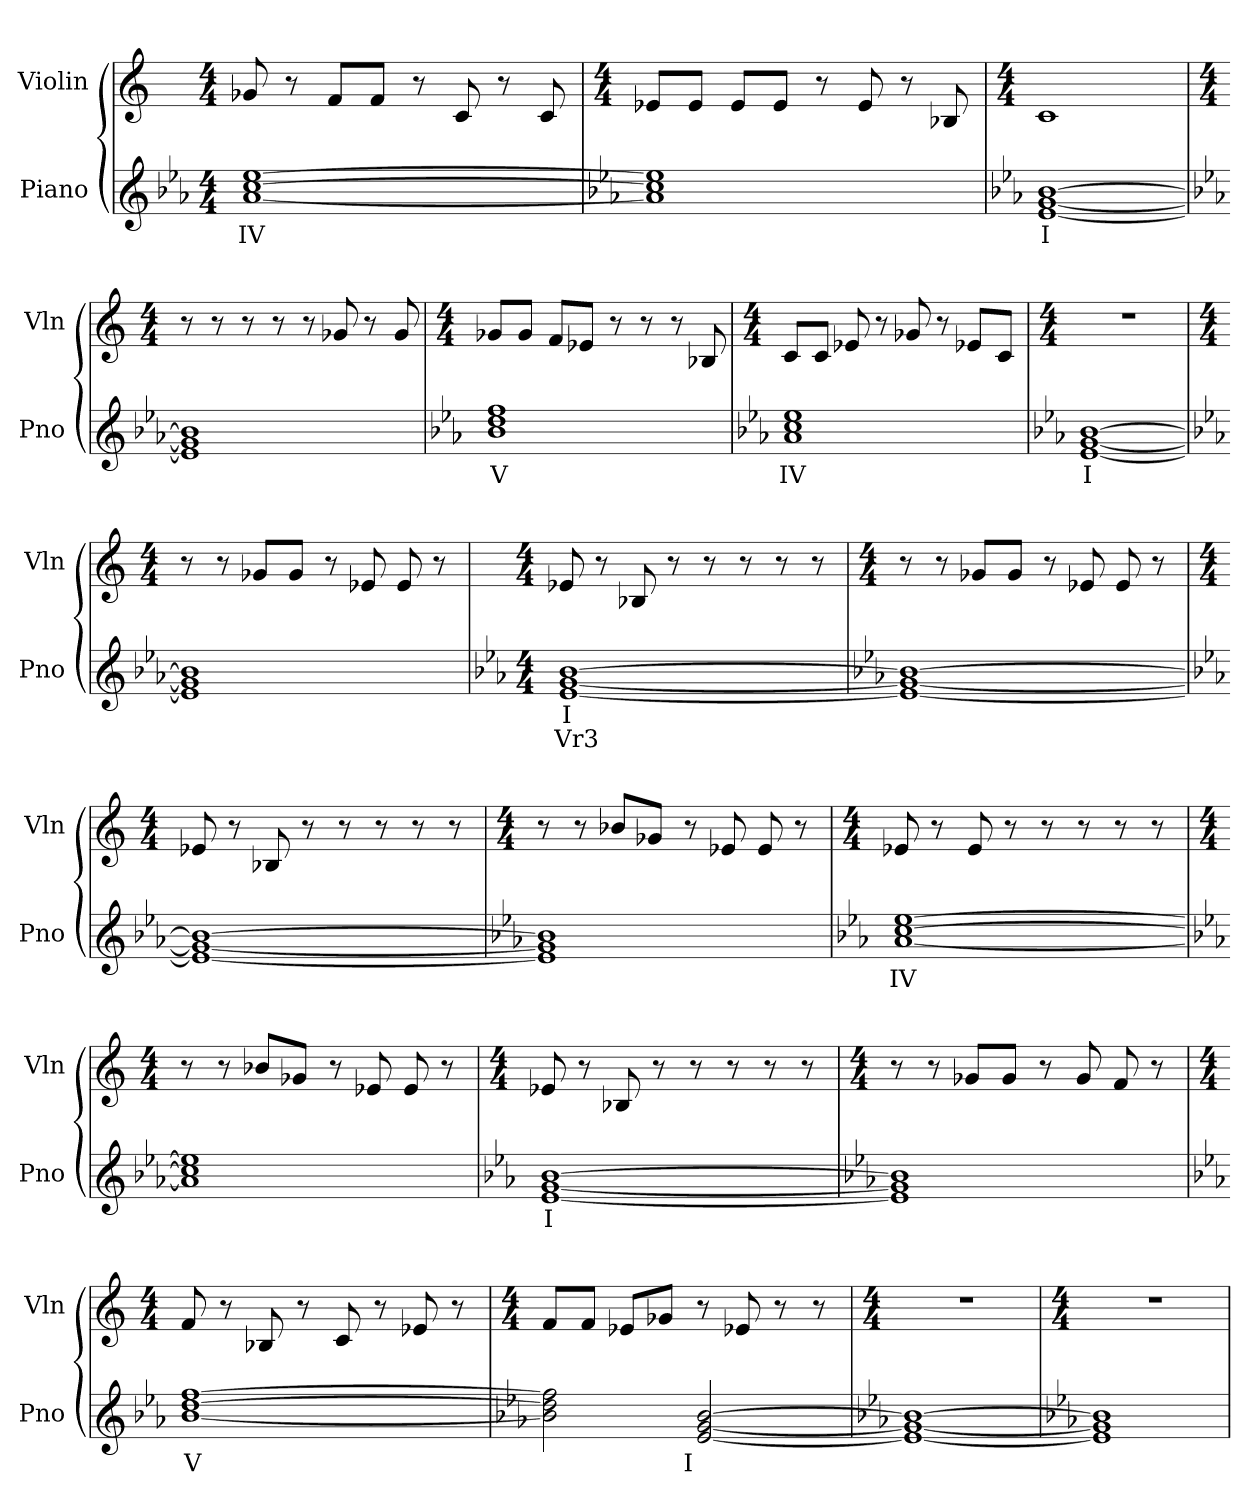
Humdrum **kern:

**kern	**text	**text	**kern
*part2	*part2	*part2	*part1
*staff2	*staff2	*staff2	*staff1
*I"Piano	*	*	*I"Violin
*I'Pno	*	*	*I'Vln
*k[b-e-a-]	*	*	*
*E-:	*	*	*
*M4/4	*	*	*M4/4
=	=	=	=
[1a- [1cc [1ee-	IV	.	8g-X
.	.	.	8r
.	.	.	8fL
.	.	.	8fJ
.	.	.	8r
.	.	.	8c
.	.	.	8r
.	.	.	8c
=	=	=	=
*k[b-e-a-]	*	*	*
*E-:	*	*	*
*	*	*	*M4/4
1a-] 1cc] 1ee-]	.	.	8e-XL
.	.	.	8e-J
.	.	.	8e-L
.	.	.	8e-J
.	.	.	8r
.	.	.	8e-
.	.	.	8r
.	.	.	8B-X
=	=	=	=
*k[b-e-a-]	*	*	*
*E-:	*	*	*
*	*	*	*M4/4
[1e- [1g [1b-	I	.	1c
=	=	=	=
*k[b-e-a-]	*	*	*
*E-:	*	*	*
*	*	*	*M4/4
1e-] 1g] 1b-]	.	.	8r
.	.	.	8r
.	.	.	8r
.	.	.	8r
.	.	.	8r
.	.	.	8g-X
.	.	.	8r
.	.	.	8g-
=	=	=	=
*k[b-e-a-]	*	*	*
*E-:	*	*	*
*	*	*	*M4/4
1b- 1dd 1ff	V	.	8g-XL
.	.	.	8g-J
.	.	.	8fL
.	.	.	8e-XJ
.	.	.	8r
.	.	.	8r
.	.	.	8r
.	.	.	8B-X
=	=	=	=
*k[b-e-a-]	*	*	*
*E-:	*	*	*
*	*	*	*M4/4
1a- 1cc 1ee-	IV	.	8cL
.	.	.	8cJ
.	.	.	8e-X
.	.	.	8r
.	.	.	8g-X
.	.	.	8r
.	.	.	8e-XL
.	.	.	8cJ
=	=	=	=
*k[b-e-a-]	*	*	*
*E-:	*	*	*
*	*	*	*M4/4
[1e- [1g [1b-	I	.	1r
=	=	=	=
*k[b-e-a-]	*	*	*
*E-:	*	*	*
*	*	*	*M4/4
1e-] 1g] 1b-]	.	.	8r
.	.	.	8r
.	.	.	8g-XL
.	.	.	8g-J
.	.	.	8r
.	.	.	8e-X
.	.	.	8e-
.	.	.	8r
=	=	=	=
*k[b-e-a-]	*	*	*
*E-:	*	*	*
*M4/4	*	*	*M4/4
[1e- [1g [1b-	I	Vr3	8e-X
.	.	.	8r
.	.	.	8B-X
.	.	.	8r
.	.	.	8r
.	.	.	8r
.	.	.	8r
.	.	.	8r
=	=	=	=
*k[b-e-a-]	*	*	*
*E-:	*	*	*
*	*	*	*M4/4
1e-_ 1g_ 1b-_	.	.	8r
.	.	.	8r
.	.	.	8g-XL
.	.	.	8g-J
.	.	.	8r
.	.	.	8e-X
.	.	.	8e-
.	.	.	8r
=	=	=	=
*k[b-e-a-]	*	*	*
*E-:	*	*	*
*	*	*	*M4/4
1e-_ 1g_ 1b-_	.	.	8e-X
.	.	.	8r
.	.	.	8B-X
.	.	.	8r
.	.	.	8r
.	.	.	8r
.	.	.	8r
.	.	.	8r
=	=	=	=
*k[b-e-a-]	*	*	*
*E-:	*	*	*
*	*	*	*M4/4
1e-] 1g] 1b-]	.	.	8r
.	.	.	8r
.	.	.	8b-XL
.	.	.	8g-XJ
.	.	.	8r
.	.	.	8e-X
.	.	.	8e-
.	.	.	8r
=	=	=	=
*k[b-e-a-]	*	*	*
*E-:	*	*	*
*	*	*	*M4/4
[1a- [1cc [1ee-	IV	.	8e-X
.	.	.	8r
.	.	.	8e-
.	.	.	8r
.	.	.	8r
.	.	.	8r
.	.	.	8r
.	.	.	8r
=	=	=	=
*k[b-e-a-]	*	*	*
*E-:	*	*	*
*	*	*	*M4/4
1a-] 1cc] 1ee-]	.	.	8r
.	.	.	8r
.	.	.	8b-XL
.	.	.	8g-XJ
.	.	.	8r
.	.	.	8e-X
.	.	.	8e-
.	.	.	8r
=	=	=	=
*k[b-e-a-]	*	*	*
*E-:	*	*	*
*	*	*	*M4/4
[1e- [1g [1b-	I	.	8e-X
.	.	.	8r
.	.	.	8B-X
.	.	.	8r
.	.	.	8r
.	.	.	8r
.	.	.	8r
.	.	.	8r
=	=	=	=
*k[b-e-a-]	*	*	*
*E-:	*	*	*
*	*	*	*M4/4
1e-] 1g] 1b-]	.	.	8r
.	.	.	8r
.	.	.	8g-XL
.	.	.	8g-J
.	.	.	8r
.	.	.	8g-
.	.	.	8f
.	.	.	8r
=	=	=	=
*k[b-e-a-]	*	*	*
*E-:	*	*	*
*	*	*	*M4/4
[1b- [1dd [1ff	V	.	8f
.	.	.	8r
.	.	.	8B-X
.	.	.	8r
.	.	.	8c
.	.	.	8r
.	.	.	8e-X
.	.	.	8r
=	=	=	=
*k[b-e-a-]	*	*	*
*E-:	*	*	*
*	*	*	*M4/4
2b-] 2dd] 2ff]	.	.	8fL
.	.	.	8fJ
.	.	.	8e-XL
.	.	.	8g-XJ
[2e- [2g [2b-	I	.	8r
.	.	.	8e-X
.	.	.	8r
.	.	.	8r
=	=	=	=
*k[b-e-a-]	*	*	*
*E-:	*	*	*
*	*	*	*M4/4
1e-_ 1g_ 1b-_	.	.	1r
=	=	=	=
*k[b-e-a-]	*	*	*
*E-:	*	*	*
*	*	*	*M4/4
1e-] 1g] 1b-]	.	.	1r
=	=	=	=
*-	*-	*-	*-
